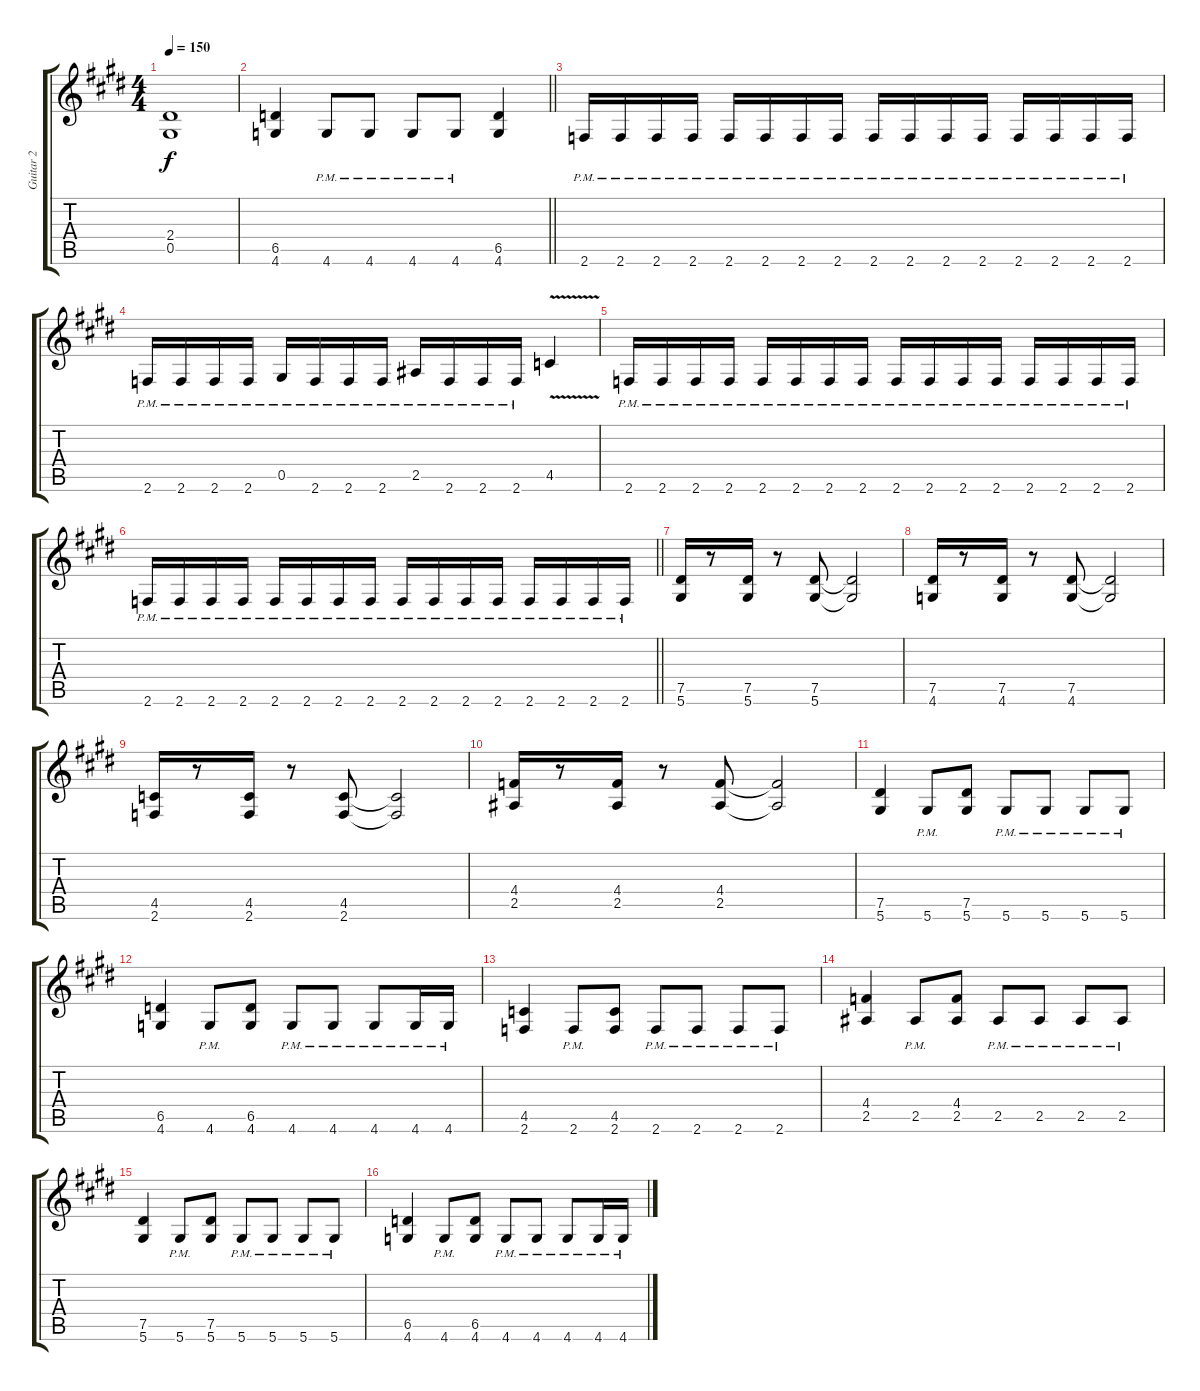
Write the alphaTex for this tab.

\track ("Guitar 2" "Guitar 2") {instrument distortionguitar}
\staff {score tabs}
\tuning (Eb4 Bb3 Gb3 Db3 Ab2 Eb2) {hide}
\ts (4 4)
\tempo 150
\clef g2
\ks e
(2.4 0.5).1{dy f} |
\barLineRight lightlight
(6.5 4.6).4 4.6{pm}.8 4.6{pm}.8 4.6{pm}.8 4.6{pm}.8 (6.5 4.6).4 |
2.6{pm}.16 2.6{pm}.16 2.6{pm}.16 2.6{pm}.16 2.6{pm}.16 2.6{pm}.16 2.6{pm}.16 2.6{pm}.16 2.6{pm}.16 2.6{pm}.16 2.6{pm}.16 2.6{pm}.16 2.6{pm}.16 2.6{pm}.16 2.6{pm}.16 2.6{pm}.16 |
2.6{pm}.16 2.6{pm}.16 2.6{pm}.16 2.6{pm}.16 0.5{pm}.16 2.6{pm}.16 2.6{pm}.16 2.6{pm}.16 2.5{pm}.16 2.6{pm}.16 2.6{pm}.16 2.6{pm}.16 4.5{v}.4 |
2.6{pm}.16 2.6{pm}.16 2.6{pm}.16 2.6{pm}.16 2.6{pm}.16 2.6{pm}.16 2.6{pm}.16 2.6{pm}.16 2.6{pm}.16 2.6{pm}.16 2.6{pm}.16 2.6{pm}.16 2.6{pm}.16 2.6{pm}.16 2.6{pm}.16 2.6{pm}.16 |
\barLineRight lightlight
2.6{pm}.16 2.6{pm}.16 2.6{pm}.16 2.6{pm}.16 2.6{pm}.16 2.6{pm}.16 2.6{pm}.16 2.6{pm}.16 2.6{pm}.16 2.6{pm}.16 2.6{pm}.16 2.6{pm}.16 2.6{pm}.16 2.6{pm}.16 2.6{pm}.16 2.6{pm}.16 |
(7.5 5.6).16 r.8 (7.5 5.6).16 r.8 (7.5 5.6).8 (7.5{t} 5.6{t}).2 |
(7.5 4.6).16 r.8 (7.5 4.6).16 r.8 (7.5 4.6).8 (7.5{t} 4.6{t}).2 |
(4.5 2.6).16 r.8 (4.5 2.6).16 r.8 (4.5 2.6).8 (4.5{t} 2.6{t}).2 |
(4.4 2.5).16 r.8 (4.4 2.5).16 r.8 (4.4 2.5).8 (4.4{t} 2.5{t}).2 |
(7.5 5.6).4 5.6{pm}.8 (7.5 5.6).8 5.6{pm}.8 5.6{pm}.8 5.6{pm}.8 5.6{pm}.8 |
(6.5 4.6).4 4.6{pm}.8 (6.5 4.6).8 4.6{pm}.8 4.6{pm}.8 4.6{pm}.8 4.6{pm}.16 4.6{pm}.16 |
(4.5 2.6).4 2.6{pm}.8 (4.5 2.6).8 2.6{pm}.8 2.6{pm}.8 2.6{pm}.8 2.6{pm}.8 |
(4.4 2.5).4 2.5{pm}.8 (4.4 2.5).8 2.5{pm}.8 2.5{pm}.8 2.5{pm}.8 2.5{pm}.8 |
(7.5 5.6).4 5.6{pm}.8 (7.5 5.6).8 5.6{pm}.8 5.6{pm}.8 5.6{pm}.8 5.6{pm}.8 |
(6.5 4.6).4 4.6{pm}.8 (6.5 4.6).8 4.6{pm}.8 4.6{pm}.8 4.6{pm}.8 4.6{pm}.16 4.6{pm}.16
